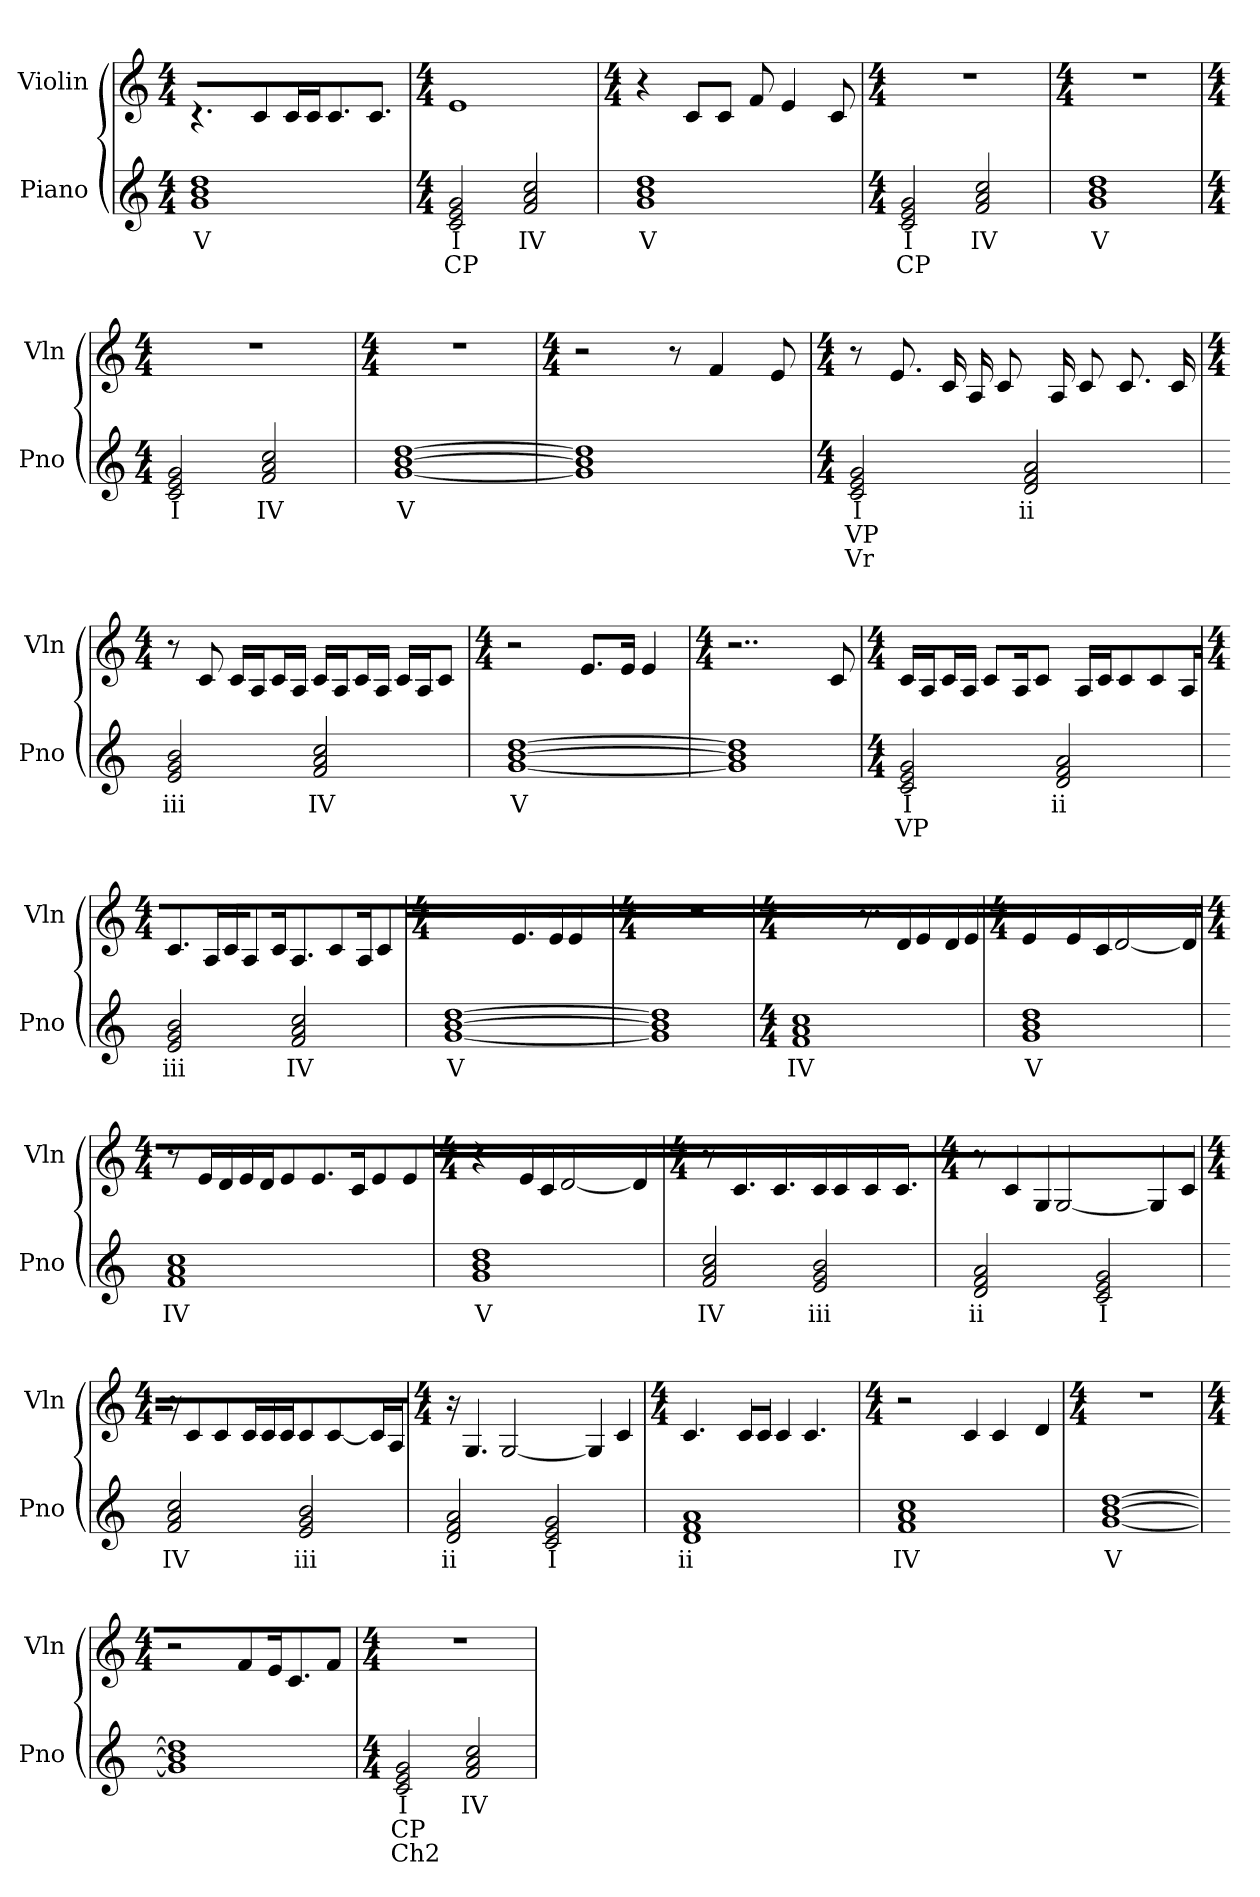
**kern	**text	**text	**text	**kern
*part2	*part2	*part2	*part2	*part1
*staff2	*staff2	*staff2	*staff2	*staff1
*I"Piano	*	*	*	*I"Violin
*I'Pno	*	*	*	*I'Vln
*k[]	*	*	*	*
*C:	*	*	*	*
*M4/4	*	*	*	*M4/4
=	=	=	=	=
1g 1b 1dd	V	.	.	4.r
.	.	.	.	8c
.	.	.	.	16cLL
.	.	.	.	16cJ
.	.	.	.	8.cJ
.	.	.	.	8.cJ
=	=	=	=	=
*k[]	*	*	*	*
*C:	*	*	*	*
*M4/4	*	*	*	*M4/4
2c 2e 2g	I	CP	.	1e
2f 2a 2cc	IV	.	.	.
=	=	=	=	=
*k[]	*	*	*	*
*C:	*	*	*	*
*	*	*	*	*M4/4
1g 1b 1dd	V	.	.	4r
.	.	.	.	8cL
.	.	.	.	8cJ
.	.	.	.	8f
.	.	.	.	4e
.	.	.	.	8c
=	=	=	=	=
*k[]	*	*	*	*
*C:	*	*	*	*
*M4/4	*	*	*	*M4/4
2c 2e 2g	I	CP	.	1r
2f 2a 2cc	IV	.	.	.
=	=	=	=	=
*k[]	*	*	*	*
*C:	*	*	*	*
*	*	*	*	*M4/4
1g 1b 1dd	V	.	.	1r
=	=	=	=	=
*k[]	*	*	*	*
*C:	*	*	*	*
*M4/4	*	*	*	*M4/4
2c 2e 2g	I	.	.	1r
2f 2a 2cc	IV	.	.	.
=	=	=	=	=
*k[]	*	*	*	*
*C:	*	*	*	*
*	*	*	*	*M4/4
[1g [1b [1dd	V	.	.	1r
=	=	=	=	=
*k[]	*	*	*	*
*C:	*	*	*	*
*	*	*	*	*M4/4
1g] 1b] 1dd]	.	.	.	2r
.	.	.	.	8r
.	.	.	.	4f
.	.	.	.	8e
=	=	=	=	=
*k[]	*	*	*	*
*C:	*	*	*	*
*M4/4	*	*	*	*M4/4
2c 2e 2g	I	VP	Vr	8r
.	.	.	.	8.e
.	.	.	.	16cLL
.	.	.	.	16A
.	.	.	.	8cJ
2d 2f 2a	ii	.	.	.
.	.	.	.	16AKL
.	.	.	.	8cJ
.	.	.	.	8.cL
.	.	.	.	16cJk
=	=	=	=	=
*k[]	*	*	*	*
*C:	*	*	*	*
*	*	*	*	*M4/4
2e 2g 2b	iii	.	.	8r
.	.	.	.	8c
.	.	.	.	16cLL
.	.	.	.	16AJ
.	.	.	.	16cL
.	.	.	.	16AJJ
2f 2a 2cc	IV	.	.	16cLL
.	.	.	.	16AJ
.	.	.	.	16cL
.	.	.	.	16AJJ
.	.	.	.	16cLL
.	.	.	.	16AJ
.	.	.	.	8cJ
=	=	=	=	=
*k[]	*	*	*	*
*C:	*	*	*	*
*	*	*	*	*M4/4
[1g [1b [1dd	V	.	.	2r
.	.	.	.	8.eL
.	.	.	.	16eJk
.	.	.	.	4e
=	=	=	=	=
*k[]	*	*	*	*
*C:	*	*	*	*
*	*	*	*	*M4/4
1g] 1b] 1dd]	.	.	.	2..r
.	.	.	.	8c
=	=	=	=	=
*k[]	*	*	*	*
*C:	*	*	*	*
*M4/4	*	*	*	*M4/4
2c 2e 2g	I	VP	.	16cLL
.	.	.	.	16AJ
.	.	.	.	16cL
.	.	.	.	16AJJ
.	.	.	.	8cL
.	.	.	.	16AK
.	.	.	.	8cJ
2d 2f 2a	ii	.	.	.
.	.	.	.	16ALL
.	.	.	.	16c
.	.	.	.	8cJ
.	.	.	.	8cL
.	.	.	.	16AJk
=	=	=	=	=
*k[]	*	*	*	*
*C:	*	*	*	*
*	*	*	*	*M4/4
2e 2g 2b	iii	.	.	8.cL
.	.	.	.	16AJk
.	.	.	.	16cLL
.	.	.	.	8A
.	.	.	.	16cJk
2f 2a 2cc	IV	.	.	8.AL
.	.	.	.	8cJ
.	.	.	.	16AKL
.	.	.	.	8cJ
=	=	=	=	=
*k[]	*	*	*	*
*C:	*	*	*	*
*	*	*	*	*M4/4
[1g [1b [1dd	V	.	.	2r
.	.	.	.	8.eL
.	.	.	.	16eJk
.	.	.	.	4e
=	=	=	=	=
*k[]	*	*	*	*
*C:	*	*	*	*
*	*	*	*	*M4/4
1g] 1b] 1dd]	.	.	.	1r
=	=	=	=	=
*k[]	*	*	*	*
*C:	*	*	*	*
*M4/4	*	*	*	*M4/4
1f 1a 1cc	IV	.	.	2r
.	.	.	.	8.r
.	.	.	.	16d
.	.	.	.	8eL
.	.	.	.	16dL
.	.	.	.	16eJJ
=	=	=	=	=
*k[]	*	*	*	*
*C:	*	*	*	*
*	*	*	*	*M4/4
1g 1b 1dd	V	.	.	4e
.	.	.	.	8eL
.	.	.	.	16cJk
.	.	.	.	[2d
.	.	.	.	16d]
=	=	=	=	=
*k[]	*	*	*	*
*C:	*	*	*	*
*	*	*	*	*M4/4
1f 1a 1cc	IV	.	.	8r
.	.	.	.	16eLL
.	.	.	.	16dJJ
.	.	.	.	16eLL
.	.	.	.	16dJ
.	.	.	.	8eJ
.	.	.	.	8.eL
.	.	.	.	16cJk
.	.	.	.	8eL
.	.	.	.	8eJ
=	=	=	=	=
*k[]	*	*	*	*
*C:	*	*	*	*
*	*	*	*	*M4/4
1g 1b 1dd	V	.	.	4r
.	.	.	.	16eLL
.	.	.	.	16cJJ
.	.	.	.	[2d
.	.	.	.	8d]
=	=	=	=	=
*k[]	*	*	*	*
*C:	*	*	*	*
*	*	*	*	*M4/4
2f 2a 2cc	IV	.	.	8r
.	.	.	.	8.c
.	.	.	.	8.cL
2e 2g 2b	iii	.	.	16cK
.	.	.	.	8c
.	.	.	.	8cJ
.	.	.	.	8.cJ
=	=	=	=	=
*k[]	*	*	*	*
*C:	*	*	*	*
*	*	*	*	*M4/4
2d 2f 2a	ii	.	.	8r
.	.	.	.	8c
.	.	.	.	16G
.	.	.	.	[2G
2c 2e 2g	I	.	.	.
.	.	.	.	8G]
.	.	.	.	16c
=	=	=	=	=
*k[]	*	*	*	*
*C:	*	*	*	*
*	*	*	*	*M4/4
2f 2a 2cc	IV	.	.	16r
.	.	.	.	8cL
.	.	.	.	8cJ
.	.	.	.	16cLL
.	.	.	.	16c
.	.	.	.	16cJJ
2e 2g 2b	iii	.	.	8c
.	.	.	.	[4c
.	.	.	.	16c]
.	.	.	.	16A
=	=	=	=	=
*k[]	*	*	*	*
*C:	*	*	*	*
*	*	*	*	*M4/4
2d 2f 2a	ii	.	.	16r
.	.	.	.	8.G
.	.	.	.	[2G
2c 2e 2g	I	.	.	.
.	.	.	.	8G]
.	.	.	.	8c
=	=	=	=	=
*k[]	*	*	*	*
*C:	*	*	*	*
*	*	*	*	*M4/4
1d 1f 1a	ii	.	.	4.c
.	.	.	.	16cLL
.	.	.	.	16cJJ
.	.	.	.	8c
.	.	.	.	4.c
=	=	=	=	=
*k[]	*	*	*	*
*C:	*	*	*	*
*	*	*	*	*M4/4
1f 1a 1cc	IV	.	.	2r
.	.	.	.	8c
.	.	.	.	4c
.	.	.	.	8d
=	=	=	=	=
*k[]	*	*	*	*
*C:	*	*	*	*
*	*	*	*	*M4/4
[1g [1b [1dd	V	.	.	1r
=	=	=	=	=
*k[]	*	*	*	*
*C:	*	*	*	*
*	*	*	*	*M4/4
1g] 1b] 1dd]	.	.	.	2r
.	.	.	.	8fL
.	.	.	.	16eK
.	.	.	.	8.cJ
.	.	.	.	8fJ
=	=	=	=	=
*k[]	*	*	*	*
*C:	*	*	*	*
*M4/4	*	*	*	*M4/4
2c 2e 2g	I	CP	Ch2	1r
2f 2a 2cc	IV	.	.	.
=	=	=	=	=
*-	*-	*-	*-	*-
